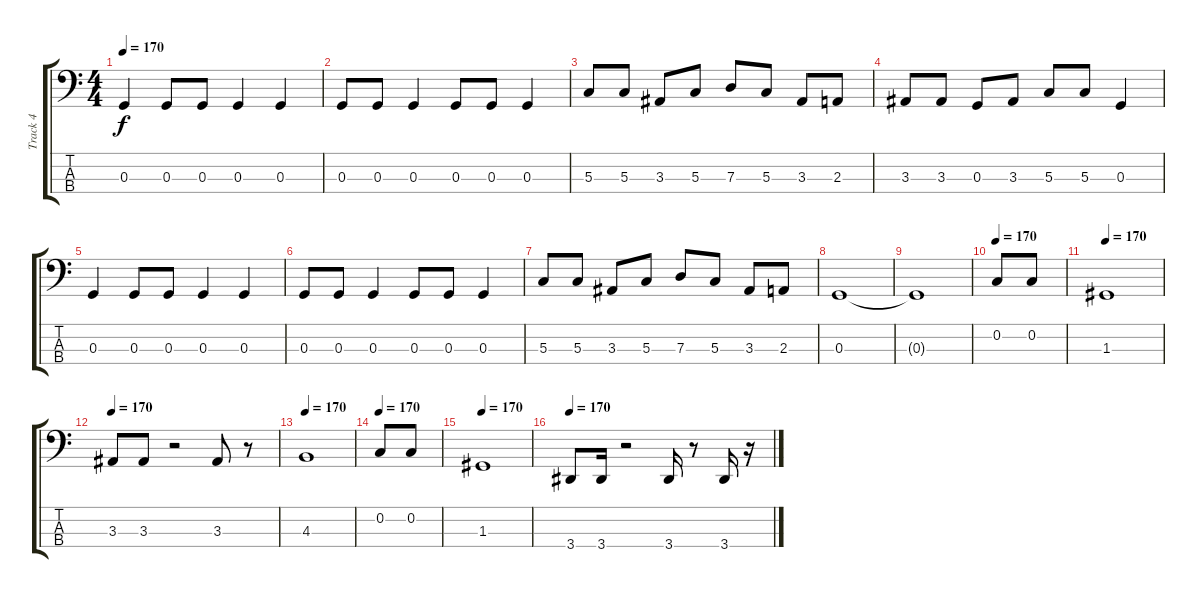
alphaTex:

\track ("Track 4" "Track 4") {instrument electricbasspick}
\staff {score tabs}
\tuning (F2 C2 G1 C1) {hide}
\ts (4 4)
\tempo 170
\clef f4
\ks c
0.3.4{dy f} 0.3.8 0.3.8 0.3.4 0.3.4 |
0.3.8 0.3.8 0.3.4 0.3.8 0.3.8 0.3.4 |
5.3.8 5.3.8 3.3.8 5.3.8 7.3.8 5.3.8 3.3.8 2.3.8 |
3.3.8 3.3.8 0.3.8 3.3.8 5.3.8 5.3.8 0.3.4 |
0.3.4 0.3.8 0.3.8 0.3.4 0.3.4 |
0.3.8 0.3.8 0.3.4 0.3.8 0.3.8 0.3.4 |
5.3.8 5.3.8 3.3.8 5.3.8 7.3.8 5.3.8 3.3.8 2.3.8 |
0.3.1 |
0.3{t}.1 |
\tempo 170
0.2.8 0.2.8 |
\tempo 170
1.3.1 |
\tempo 170
3.3.8 3.3.8 r.2 3.3.8 r.8 |
\tempo 170
4.3.1 |
\tempo 170
0.2.8 0.2.8 |
\tempo 170
1.3.1 |
\tempo 170
3.4.8 3.4.16 r.2 3.4.16 r.8 3.4.16 r.16
